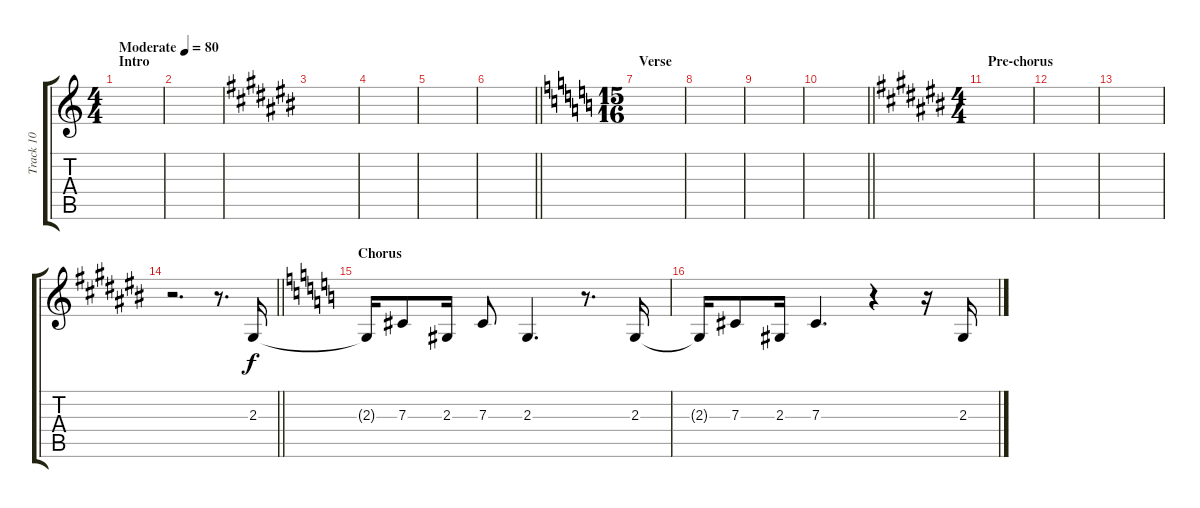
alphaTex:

\track ("Track 10" "Track 10") {instrument altosax}
\staff {score tabs}
\tuning (Eb4 Bb3 Gb3 Db3 Ab2 Eb2) {hide}
\ts (4 4)
\section ("" "Intro")
\tempo (80 "Moderate")
\clef g2
\ks c
|
|
\ks c#
|
|
|
\barLineRight lightlight
|
\ts (15 16)
\section ("" "Verse")
\ks c
|
|
|
\barLineRight lightlight
|
\ts (4 4)
\section ("" "Pre-chorus")
\ks c#
|
|
|
\barLineRight lightlight
r.2{d} r.8{d} 2.3.16 |
\section ("" "Chorus")
\ks c
2.3{t}.16 7.3.8 2.3.16 7.3.8 2.3.4{d} r.8{d} 2.3.16 |
2.3{t}.16 7.3.8 2.3.16 7.3.4{d} r.4 r.16 2.3.16
